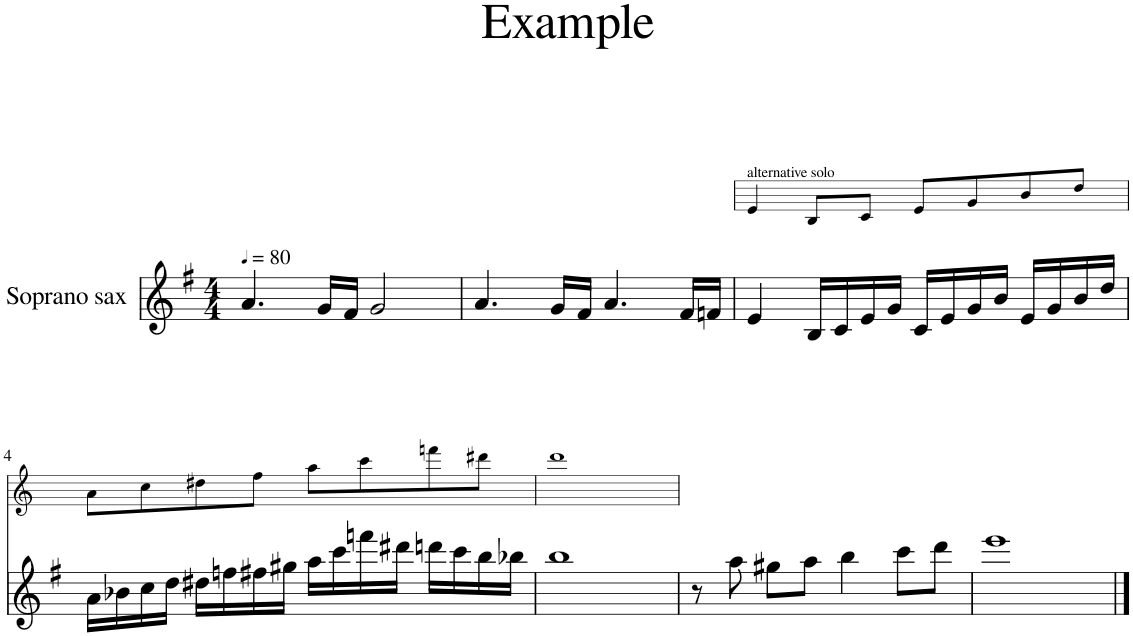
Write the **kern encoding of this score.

**kern	**kern
*part2	*part1
*staff2	*staff1
*I"Soprano sax	*I"Soprano Saxophone
*I'S Sax	*I'S Sax
*	*stria5
*clefG2	*clefG2
*Trd1c2	*Trd1c2
*k[f#]	*k[]
*M4/4	*M4/4
*MM80	*MM80
=1	=1
4.a/	1r
16g/LL	.
16f#/JJ	.
2g/	.
=2	=2
4.a/	1r
16g/LL	.
16f#/JJ	.
4.a/	.
16f#/LL	.
16fn/JJ	.
=3	=3
!	!LO:TX:a:t=alternative solo
4e/	4e/
16B/LL	8B/L
16c/	.
16e/	8c/J
16g/JJ	.
16c/LL	8e/L
16e/	.
16g/	8g/
16b/JJ	.
16e/LL	8b/
16g/	.
16b/	8dd/J
16dd/JJ	.
!!LO:LB:g=z
=4	=4
16a\LL	8a\L
16b-X\	.
16cc\	8cc\
16dd\JJ	.
16dd#X\LL	8dd#X\
16ffn\	.
16ff#X\	8ff\J
16gg#X\JJ	.
16aa\LL	8aa\L
16ccc\	.
16fffn\	8ccc\
16ddd#X\JJ	.
16dddn\LL	8fffn\
16ccc\	.
16bb\	8ddd#X\J
16bb-X\JJ	.
=5	=5
1bb	1ddd
=6	=6
8r	1r
8aa\	.
8gg#X\L	.
8aa\J	.
4bb\	.
8ccc\L	.
8ddd\J	.
=7	=7
1eee	1r
==	==
*-	*-
